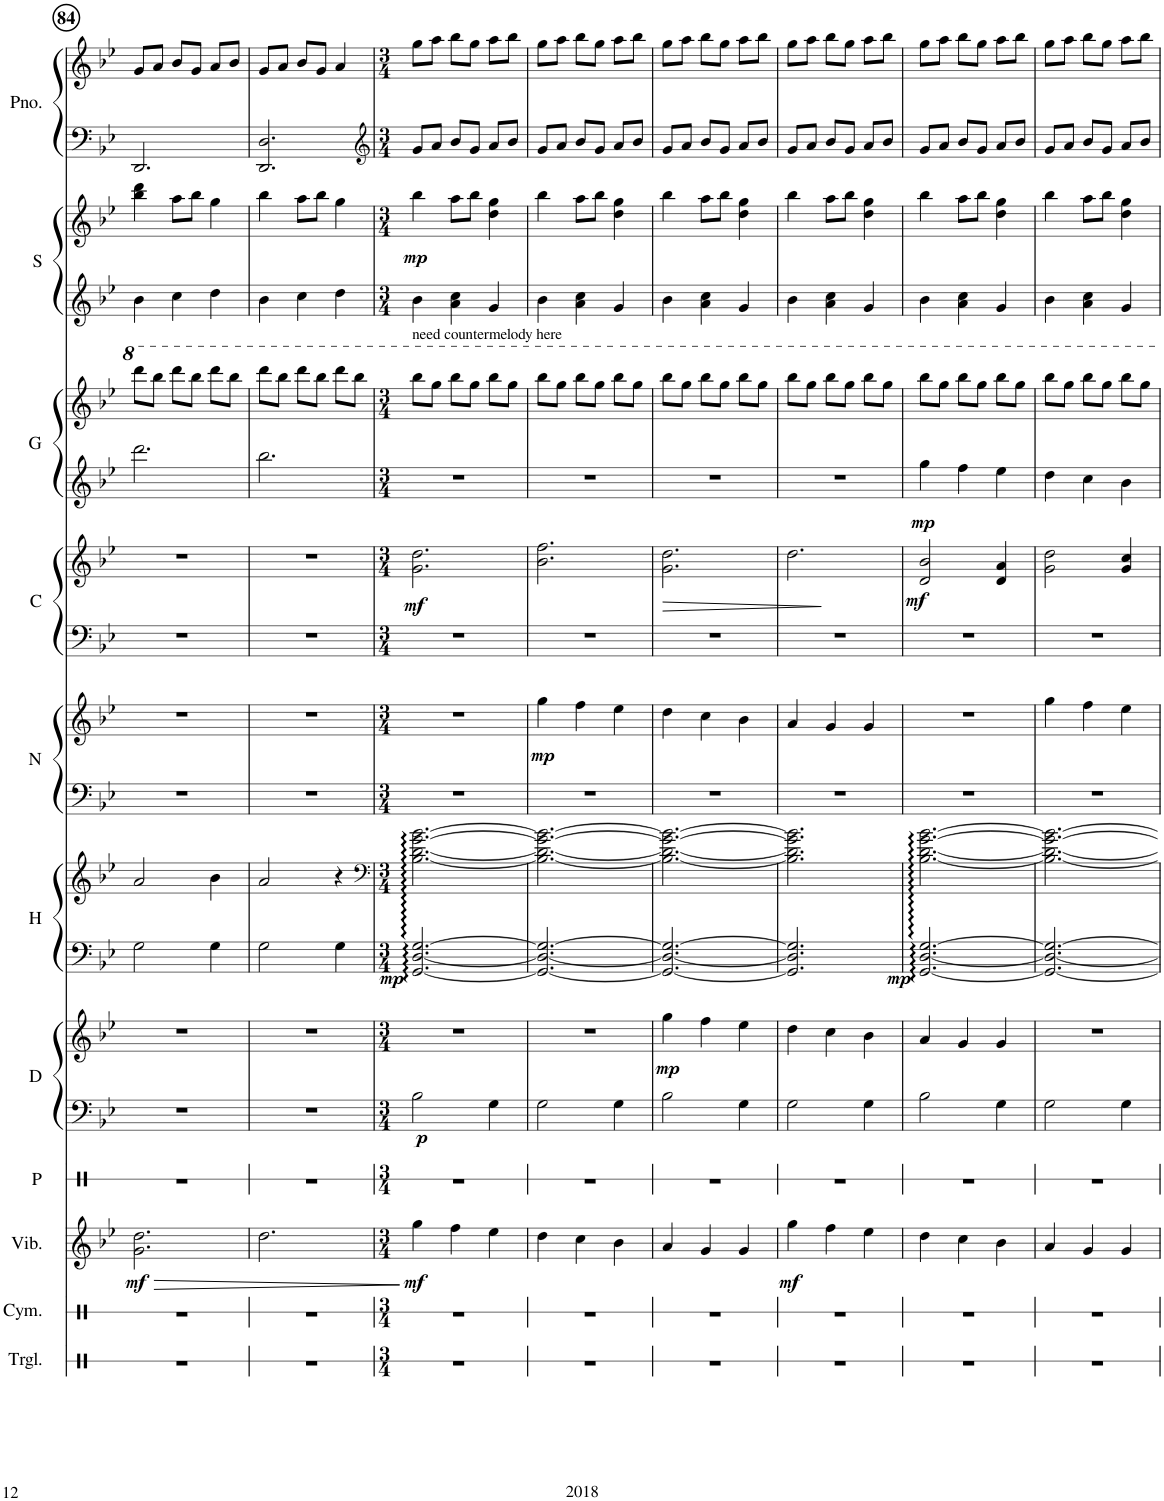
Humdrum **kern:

**kern	**kern	**kern	**dynam	**kern	**kern	**kern	**dynam	**kern	**kern	**dynam	**kern	**kern	**dynam	**kern	**kern	**dynam	**kern	**kern	**dynam	**kern	**kern	**dynam	**kern	**kern
*part11	*part10	*part9	*part9	*part8	*part7	*part7	*part7	*part6	*part6	*part6	*part5	*part5	*part5	*part4	*part4	*part4	*part3	*part3	*part3	*part2	*part2	*part2	*part1	*part1
*staff18	*staff17	*staff16	*staff16	*staff15	*staff14	*staff13	*staff13/14	*staff12	*staff11	*staff11/12	*staff10	*staff9	*staff9/10	*staff8	*staff7	*staff7/8	*staff6	*staff5	*staff5/6	*staff4	*staff3	*staff3/4	*staff2	*staff1
*I"Triangle	*I"Cymbal	*I"Vibraphone	*	*I"Panda	*I"Dana	*	*	*I"Makeup Cake	*	*	*I"Nate	*	*	*I"Wyoming	*	*	*I"Dumb One	*	*	*I"SANTA!	*	*	*I"Piano	*
*I'Trgl.	*I'Cym.	*I'Vib.	*	*I'P	*I'D	*	*	*	*	*	*I'N	*	*	*	*	*	*	*	*	*I'S	*	*	*I'Pno.	*
!!LO:PB:g=z
*clefX	*clefX	*clefG2	*	*clefX	*clefF4	*clefG2	*	*clefF4	*clefG2	*	*clefF4	*clefG2	*	*clefF4	*clefG2	*	*clefG2	*clefG2	*	*clefG2	*clefG2	*	*clefF4	*clefG2
*k[]	*k[]	*k[b-e-]	*	*k[]	*k[b-e-]	*k[b-e-]	*	*k[b-e-]	*k[b-e-]	*	*k[b-e-]	*k[b-e-]	*	*k[b-e-]	*k[b-e-]	*	*k[b-e-]	*k[b-e-]	*	*k[b-e-]	*k[b-e-]	*	*k[b-e-]	*k[b-e-]
*M3/4	*M3/4	*M3/4	*	*M3/4	*M3/4	*M3/4	*	*M3/4	*M3/4	*	*M3/4	*M3/4	*	*M3/4	*M3/4	*	*M3/4	*M3/4	*	*M3/4	*M3/4	*	*M3/4	*M3/4
=84	=84	=84	=84	=84	=84	=84	=84	=84	=84	=84	=84	=84	=84	=84	=84	=84	=84	=84	=84	=84	=84	=84	=84	=84
!	!	!	!LO:HP:b	!	!	!	!	!	!	!	!	!	!	!	!	!	!	!	!	!	!	!	!	!
!	!	!	!LO:DY:n=1:b	!	!	!	!	!	!	!	!	!	!	!	!	!	!	!	!	!	!	!	!	!
2.r	2.r	2.g\ 2.dd\	> mf	2.r	2.r	2.r	.	2G\	2a/	.	2.r	2.r	.	2.r	2.r	.	2.ddd\	8dddd\L	.	4b-\	4bb-\ 4ddd\	.	2.DD/	8g/L
.	.	.	.	.	.	.	.	.	.	.	.	.	.	.	.	.	.	8bbb-\J	.	.	.	.	.	8a/J
.	.	.	.	.	.	.	.	.	.	.	.	.	.	.	.	.	.	8dddd\L	.	4cc\	8aa\L	.	.	8b-/L
.	.	.	.	.	.	.	.	.	.	.	.	.	.	.	.	.	.	8bbb-\J	.	.	8bb-\J	.	.	8g/J
.	.	.	.	.	.	.	.	4G\	4b-\	.	.	.	.	.	.	.	.	8dddd\L	.	4dd\	4gg\	.	.	8a/L
.	.	.	.	.	.	.	.	.	.	.	.	.	.	.	.	.	.	8bbb-\J	.	.	.	.	.	8b-/J
=85	=85	=85	=85	=85	=85	=85	=85	=85	=85	=85	=85	=85	=85	=85	=85	=85	=85	=85	=85	=85	=85	=85	=85	=85
2.r	2.r	2.dd\	.	2.r	2.r	2.r	.	2G\	2a/	.	2.r	2.r	.	2.r	2.r	.	2.bb-\	8dddd\L	.	4b-\	4bb-\	.	2.DD/ 2.D/	8g/L
.	.	.	.	.	.	.	.	.	.	.	.	.	.	.	.	.	.	8bbb-\J	.	.	.	.	.	8a/J
.	.	.	.	.	.	.	.	.	.	.	.	.	.	.	.	.	.	8dddd\L	.	4cc\	8aa\L	.	.	8b-/L
.	.	.	.	.	.	.	.	.	.	.	.	.	.	.	.	.	.	8bbb-\J	.	.	8bb-\J	.	.	8g/J
.	.	.	.	.	.	.	.	4G\	4r	.	.	.	.	.	.	.	.	8dddd\L	.	4dd\	4gg\	.	.	4a/
.	.	.	.	.	.	.	.	.	.	.	.	.	.	.	.	.	.	8bbb-\J	.	.	.	.	.	.
.	.	.	]	.	.	.	.	.	.	.	.	.	.	.	.	.	.	.	.	.	.	.	.	.
=86	=86	=86	=86	=86	=86	=86	=86	=86	=86	=86	=86	=86	=86	=86	=86	=86	=86	=86	=86	=86	=86	=86	=86	=86
*	*	*	*	*	*	*	*	*	*clefF4	*	*	*	*	*	*	*	*	*	*	*	*	*	*clefG2	*
*M3/4	*M3/4	*M3/4	*	*M3/4	*M3/4	*M3/4	*	*M3/4	*M3/4	*	*M3/4	*M3/4	*	*M3/4	*M3/4	*	*M3/4	*M3/4	*	*M3/4	*M3/4	*	*M3/4	*M3/4
!	!	!	!	!	!	!	!	!	!	!	!	!	!	!	!	!	!	!LO:TX:a:t=need countermelody here	!	!	!	!	!	!
!	!	!	!LO:DY:b	!	!	!	!LO:DY:b=2	!	!	!LO:DY:b=2	!	!	!	!	!	!LO:DY:b	!	!	!	!	!	!LO:DY:b	!	!
2.r	2.r	4gg\	mf	2.r	2B-\	2.r	p	[2.GG/:: [2.D/:: [2.G/::	[2.B-\ [2.d\ [2.g\ [2.b-\	mp	2.r	2.r	.	2.r	2.g\ 2.dd\	mf	2.r	8bbb-\L	.	4b-\	4bb-\	mp	8g/L	8gg\L
.	.	.	.	.	.	.	.	.	.	.	.	.	.	.	.	.	.	8ggg\J	.	.	.	.	8a/J	8aa\J
.	.	4ff\	.	.	.	.	.	.	.	.	.	.	.	.	.	.	.	8bbb-\L	.	4a\ 4cc\	8aa\L	.	8b-/L	8bb-\L
.	.	.	.	.	.	.	.	.	.	.	.	.	.	.	.	.	.	8ggg\J	.	.	8bb-\J	.	8g/J	8gg\J
.	.	4ee-\	.	.	4G\	.	.	.	.	.	.	.	.	.	.	.	.	8bbb-\L	.	4g/	4dd\ 4gg\	.	8a/L	8aa\L
.	.	.	.	.	.	.	.	.	.	.	.	.	.	.	.	.	.	8ggg\J	.	.	.	.	8b-/J	8bb-\J
=87	=87	=87	=87	=87	=87	=87	=87	=87	=87	=87	=87	=87	=87	=87	=87	=87	=87	=87	=87	=87	=87	=87	=87	=87
!	!	!	!	!	!	!	!	!	!	!	!	!	!LO:DY:b	!	!	!	!	!	!	!	!	!	!	!
2.r	2.r	4dd\	.	2.r	2G\	2.r	.	2.GG/_ 2.D/_ 2.G/_	2.B-\_ 2.d\_ 2.g\_ 2.b-\_	.	2.r	4gg\	mp	2.r	2.b-\ 2.ff\	.	2.r	8bbb-\L	.	4b-\	4bb-\	.	8g/L	8gg\L
.	.	.	.	.	.	.	.	.	.	.	.	.	.	.	.	.	.	8ggg\J	.	.	.	.	8a/J	8aa\J
.	.	4cc\	.	.	.	.	.	.	.	.	.	4ff\	.	.	.	.	.	8bbb-\L	.	4a\ 4cc\	8aa\L	.	8b-/L	8bb-\L
.	.	.	.	.	.	.	.	.	.	.	.	.	.	.	.	.	.	8ggg\J	.	.	8bb-\J	.	8g/J	8gg\J
.	.	4b-\	.	.	4G\	.	.	.	.	.	.	4ee-\	.	.	.	.	.	8bbb-\L	.	4g/	4dd\ 4gg\	.	8a/L	8aa\L
.	.	.	.	.	.	.	.	.	.	.	.	.	.	.	.	.	.	8ggg\J	.	.	.	.	8b-/J	8bb-\J
=88	=88	=88	=88	=88	=88	=88	=88	=88	=88	=88	=88	=88	=88	=88	=88	=88	=88	=88	=88	=88	=88	=88	=88	=88
!	!	!	!	!	!	!	!LO:DY:b	!	!	!	!	!	!	!	!	!LO:HP:b	!	!	!	!	!	!	!	!
2.r	2.r	4a/	.	2.r	2B-\	4gg\	mp	2.GG/_ 2.D/_ 2.G/_	2.B-\_ 2.d\_ 2.g\_ 2.b-\_	.	2.r	4dd\	.	2.r	2.g\ 2.dd\	>	2.r	8bbb-\L	.	4b-\	4bb-\	.	8g/L	8gg\L
.	.	.	.	.	.	.	.	.	.	.	.	.	.	.	.	.	.	8ggg\J	.	.	.	.	8a/J	8aa\J
.	.	4g/	.	.	.	4ff\	.	.	.	.	.	4cc\	.	.	.	.	.	8bbb-\L	.	4a\ 4cc\	8aa\L	.	8b-/L	8bb-\L
.	.	.	.	.	.	.	.	.	.	.	.	.	.	.	.	.	.	8ggg\J	.	.	8bb-\J	.	8g/J	8gg\J
.	.	4g/	.	.	4G\	4ee-\	.	.	.	.	.	4b-\	.	.	.	.	.	8bbb-\L	.	4g/	4dd\ 4gg\	.	8a/L	8aa\L
.	.	.	.	.	.	.	.	.	.	.	.	.	.	.	.	.	.	8ggg\J	.	.	.	.	8b-/J	8bb-\J
=89	=89	=89	=89	=89	=89	=89	=89	=89	=89	=89	=89	=89	=89	=89	=89	=89	=89	=89	=89	=89	=89	=89	=89	=89
!	!	!	!LO:DY:b	!	!	!	!	!	!	!	!	!	!	!	!	!	!	!	!	!	!	!	!	!
2.r	2.r	4gg\	mf	2.r	2G\	4dd\	.	2.GG/] 2.D/] 2.G/]	2.B-\] 2.d\] 2.g\] 2.b-\]	.	2.r	4a/	.	2.r	2.dd\	.	2.r	8bbb-\L	.	4b-\	4bb-\	.	8g/L	8gg\L
.	.	.	.	.	.	.	.	.	.	.	.	.	.	.	.	.	.	8ggg\J	.	.	.	.	8a/J	8aa\J
.	.	4ff\	.	.	.	4cc\	.	.	.	.	.	4g/	.	.	.	.	.	8bbb-\L	.	4a\ 4cc\	8aa\L	.	8b-/L	8bb-\L
.	.	.	.	.	.	.	.	.	.	.	.	.	.	.	.	.	.	8ggg\J	.	.	8bb-\J	.	8g/J	8gg\J
.	.	4ee-\	.	.	4G\	4b-\	.	.	.	.	.	4g/	.	.	.	.	.	8bbb-\L	.	4g/	4dd\ 4gg\	.	8a/L	8aa\L
.	.	.	.	.	.	.	.	.	.	.	.	.	.	.	.	.	.	8ggg\J	.	.	.	.	8b-/J	8bb-\J
=90	=90	=90	=90	=90	=90	=90	=90	=90	=90	=90	=90	=90	=90	=90	=90	=90	=90	=90	=90	=90	=90	=90	=90	=90
!	!	!	!	!	!	!	!	!	!	!LO:DY:b=2	!	!	!	!	!	!LO:DY:b	!	!	!LO:DY:b=2	!	!	!	!	!
2.r	2.r	4dd\	.	2.r	2B-\	4a/	.	[2.GG/:: [2.D/:: [2.G/::	[2.B-\ [2.d\ [2.g\ [2.b-\	mp	2.r	2.r	.	2.r	2d/ 2b-/	mf	4gg\	8bbb-\L	mp	4b-\	4bb-\	.	8g/L	8gg\L
.	.	.	.	.	.	.	.	.	.	.	.	.	.	.	.	.	.	8ggg\J	.	.	.	.	8a/J	8aa\J
.	.	4cc\	.	.	.	4g/	.	.	.	.	.	.	.	.	.	.	4ff\	8bbb-\L	.	4a\ 4cc\	8aa\L	.	8b-/L	8bb-\L
.	.	.	.	.	.	.	.	.	.	.	.	.	.	.	.	.	.	8ggg\J	.	.	8bb-\J	.	8g/J	8gg\J
.	.	4b-\	.	.	4G\	4g/	.	.	.	.	.	.	.	.	4d/ 4a/	.	4ee-\	8bbb-\L	.	4g/	4dd\ 4gg\	.	8a/L	8aa\L
.	.	.	.	.	.	.	.	.	.	.	.	.	.	.	.	.	.	8ggg\J	.	.	.	.	8b-/J	8bb-\J
.	.	.	.	.	.	.	.	.	.	.	.	.	.	.	.	]	.	.	.	.	.	.	.	.
=91	=91	=91	=91	=91	=91	=91	=91	=91	=91	=91	=91	=91	=91	=91	=91	=91	=91	=91	=91	=91	=91	=91	=91	=91
2.r	2.r	4a/	.	2.r	2G\	2.r	.	2.GG/_ 2.D/_ 2.G/_	2.B-\_ 2.d\_ 2.g\_ 2.b-\_	.	2.r	4gg\	.	2.r	2g\ 2dd\	.	4dd\	8bbb-\L	.	4b-\	4bb-\	.	8g/L	8gg\L
.	.	.	.	.	.	.	.	.	.	.	.	.	.	.	.	.	.	8ggg\J	.	.	.	.	8a/J	8aa\J
.	.	4g/	.	.	.	.	.	.	.	.	.	4ff\	.	.	.	.	4cc\	8bbb-\L	.	4a\ 4cc\	8aa\L	.	8b-/L	8bb-\L
.	.	.	.	.	.	.	.	.	.	.	.	.	.	.	.	.	.	8ggg\J	.	.	8bb-\J	.	8g/J	8gg\J
.	.	4g/	.	.	4G\	.	.	.	.	.	.	4ee-\	.	.	4g/ 4cc/	.	4b-\	8bbb-\L	.	4g/	4dd\ 4gg\	.	8a/L	8aa\L
.	.	.	.	.	.	.	.	.	.	.	.	.	.	.	.	.	.	8ggg\J	.	.	.	.	8b-/J	8bb-\J
=	=	=	=	=	=	=	=	=	=	=	=	=	=	=	=	=	=	=	=	=	=	=	=	=
*-	*-	*-	*-	*-	*-	*-	*-	*-	*-	*-	*-	*-	*-	*-	*-	*-	*-	*-	*-	*-	*-	*-	*-	*-
